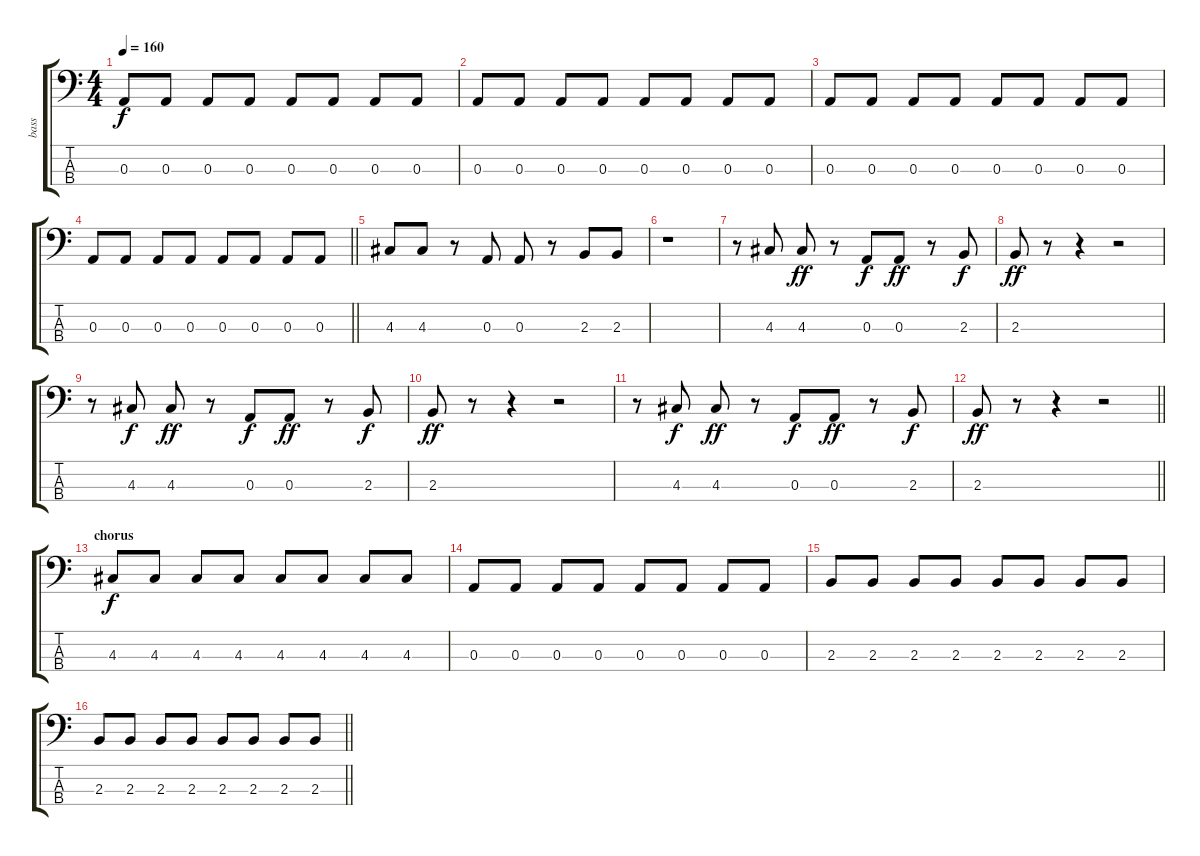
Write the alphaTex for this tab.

\track ("bass" "bass") {instrument electricbasspick}
\staff {score tabs}
\tuning (G2 D2 A1 D1) {hide}
\ts (4 4)
\tempo 160
\clef f4
\ks c
0.3.8{dy f} 0.3.8 0.3.8 0.3.8 0.3.8 0.3.8 0.3.8 0.3.8 |
0.3.8 0.3.8 0.3.8 0.3.8 0.3.8 0.3.8 0.3.8 0.3.8 |
0.3.8 0.3.8 0.3.8 0.3.8 0.3.8 0.3.8 0.3.8 0.3.8 |
\barLineRight lightlight
0.3.8 0.3.8 0.3.8 0.3.8 0.3.8 0.3.8 0.3.8 0.3.8 |
4.3.8 4.3.8 r.8 0.3.8 0.3.8 r.8 2.3.8 2.3.8 |
r.1 |
r.8 4.3.8 4.3.8{dy ff} r.8 0.3.8{dy f} 0.3.8{dy ff} r.8 2.3.8{dy f} |
2.3.8{dy ff} r.8 r.4 r.2 |
r.8 4.3.8{dy f} 4.3.8{dy ff} r.8 0.3.8{dy f} 0.3.8{dy ff} r.8 2.3.8{dy f} |
2.3.8{dy ff} r.8 r.4 r.2 |
r.8 4.3.8{dy f} 4.3.8{dy ff} r.8 0.3.8{dy f} 0.3.8{dy ff} r.8 2.3.8{dy f} |
\barLineRight lightlight
2.3.8{dy ff} r.8 r.4 r.2 |
\section ("" "chorus")
4.3.8{dy f} 4.3.8 4.3.8 4.3.8 4.3.8 4.3.8 4.3.8 4.3.8 |
0.3.8 0.3.8 0.3.8 0.3.8 0.3.8 0.3.8 0.3.8 0.3.8 |
2.3.8 2.3.8 2.3.8 2.3.8 2.3.8 2.3.8 2.3.8 2.3.8 |
\barLineRight lightlight
2.3.8 2.3.8 2.3.8 2.3.8 2.3.8 2.3.8 2.3.8 2.3.8
